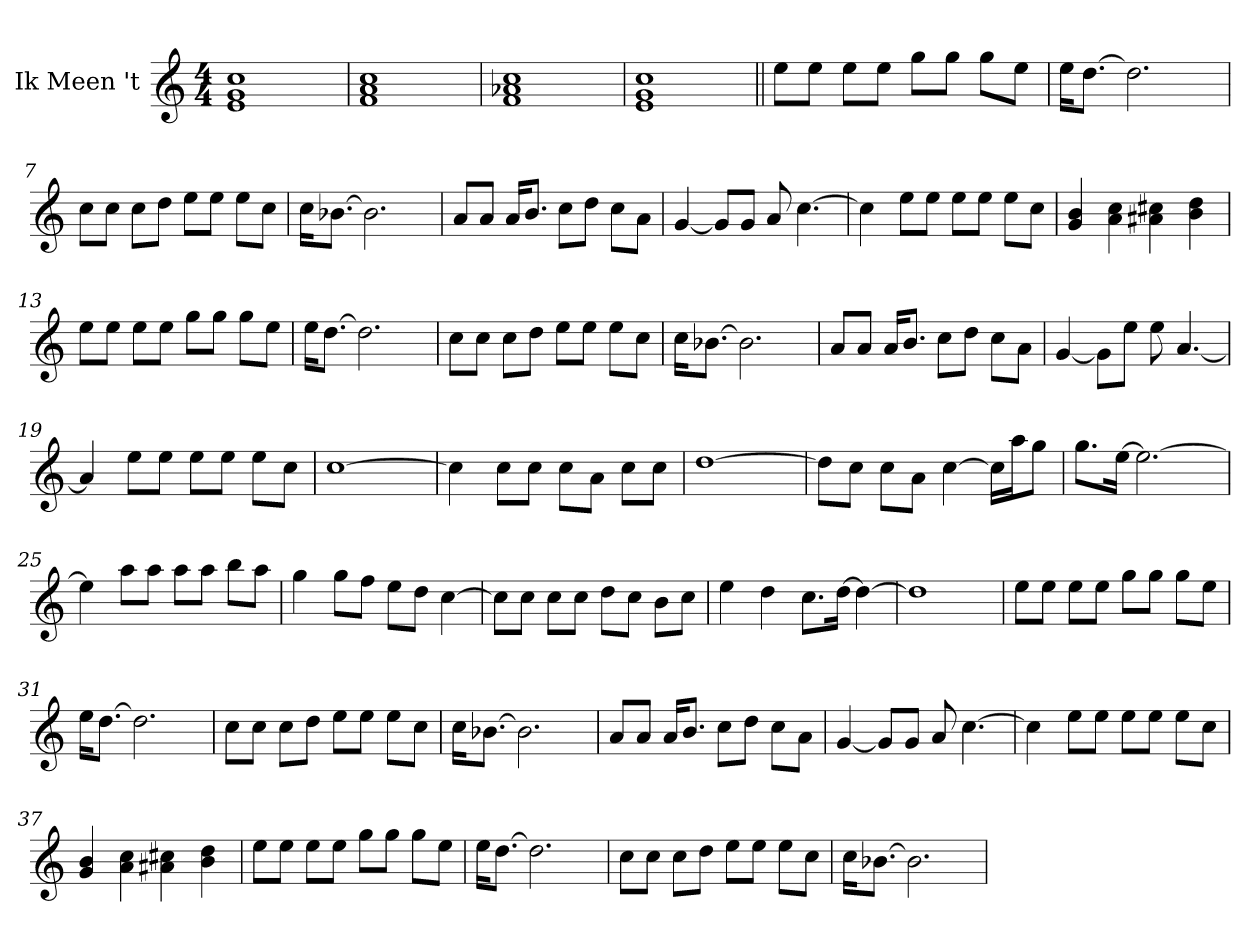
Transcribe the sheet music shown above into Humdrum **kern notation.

**kern
*part1
*staff1
*I"Ik Meen 't
*clefG2
*k[]
*C:
*M4/4
=1
1e 1g 1cc
=2
1f 1a 1cc
=3
1f 1a-X 1cc
=4
1e 1g 1cc
!!LO:LB:g=z
=5||
8ee\L
8ee\J
8ee\L
8ee\J
8gg\L
8gg\J
8gg\L
8ee\J
=6
16ee\KL
[8.dd\J
2.dd\]
=7
8cc\L
8cc\J
8cc\L
8dd\J
8ee\L
8ee\J
8ee\L
8cc\J
=8
16cc\KL
[8.b-X\J
2.b-\]
!!LO:LB:g=z
=9
8a/L
8a/J
16a/KL
8.b/J
8cc\L
8dd\J
8cc\L
8a\J
=10
[4g/
8g/L]
8g/J
8a/
[4.cc\
=11
4cc\]
8ee\L
8ee\J
8ee\L
8ee\J
8ee\L
8cc\J
=12
4g/ 4b/
4a\ 4cc\
4a#X\ 4cc#X\
4b\ 4dd\
!!LO:LB:g=z
=13
8ee\L
8ee\J
8ee\L
8ee\J
8gg\L
8gg\J
8gg\L
8ee\J
=14
16ee\KL
[8.dd\J
2.dd\]
=15
8cc\L
8cc\J
8cc\L
8dd\J
8ee\L
8ee\J
8ee\L
8cc\J
=16
16cc\KL
[8.b-X\J
2.b-\]
!!LO:LB:g=z
=17
8a/L
8a/J
16a/KL
8.b/J
8cc\L
8dd\J
8cc\L
8a\J
=18
[4g/
8g\L]
8ee\J
8ee\
[4.a/
=19
4a/]
8ee\L
8ee\J
8ee\L
8ee\J
8ee\L
8cc\J
=20
[1cc
!!LO:LB:g=z
=21
4cc\]
8cc\L
8cc\J
8cc\L
8a\J
8cc\L
8cc\J
=22
[1dd
=23
8dd\L]
8cc\J
8cc\L
8a\J
[4cc\
16cc\LL]
16aa\J
8gg\J
=24
8.gg\L
[16ee\Jk
2.ee\_
!!LO:LB:g=z
=25
4ee\]
8aa\L
8aa\J
8aa\L
8aa\J
8bb\L
8aa\J
=26
4gg\
8gg\L
8ff\J
8ee\L
8dd\J
[4cc\
=27
8cc\L]
8cc\J
8cc\L
8cc\J
8dd\L
8cc\J
8b\L
8cc\J
=28
4ee\
4dd\
8.cc\L
[16dd\Jk
4dd\_
!!LO:LB:g=z
=29
1dd]
=30
8ee\L
8ee\J
8ee\L
8ee\J
8gg\L
8gg\J
8gg\L
8ee\J
=31
16ee\KL
[8.dd\J
2.dd\]
=32
8cc\L
8cc\J
8cc\L
8dd\J
8ee\L
8ee\J
8ee\L
8cc\J
!!LO:LB:g=z
=33
16cc\KL
[8.b-X\J
2.b-\]
=34
8a/L
8a/J
16a/KL
8.b/J
8cc\L
8dd\J
8cc\L
8a\J
=35
[4g/
8g/L]
8g/J
8a/
[4.cc\
=36
4cc\]
8ee\L
8ee\J
8ee\L
8ee\J
8ee\L
8cc\J
!!LO:LB:g=z
=37
4g/ 4b/
4a\ 4cc\
4a#X\ 4cc#X\
4b\ 4dd\
=38
8ee\L
8ee\J
8ee\L
8ee\J
8gg\L
8gg\J
8gg\L
8ee\J
=39
16ee\KL
[8.dd\J
2.dd\]
=40
8cc\L
8cc\J
8cc\L
8dd\J
8ee\L
8ee\J
8ee\L
8cc\J
!!LO:PB:g=z
=41
16cc\KL
[8.b-X\J
2.b-\]
=
*-
